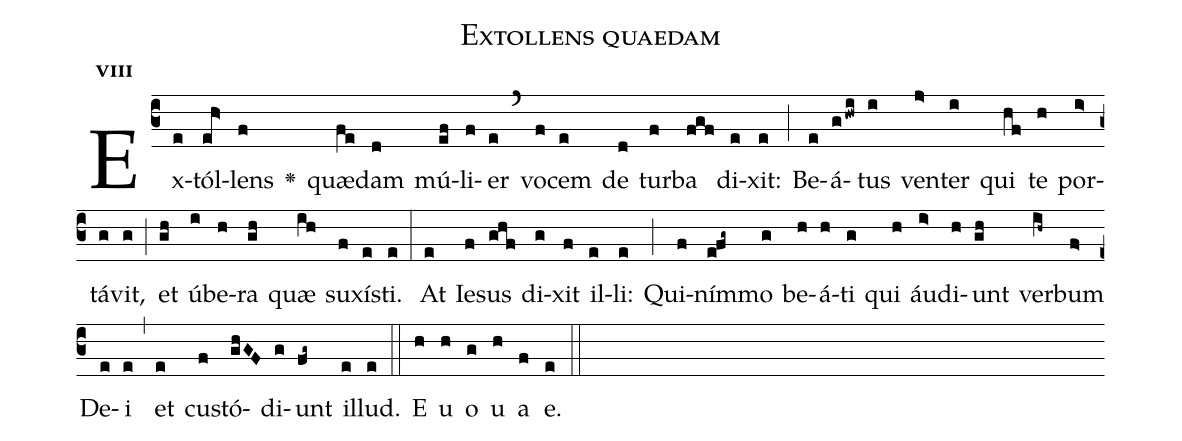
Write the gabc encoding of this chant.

name:Extollens quaedam;
office-part:Antiphona;
mode:8;
%%
initial-style: 1;
name: Extollens quaedam
book: Antiphonae & Responsoria/Tomus II, p. 59;
occasion: Hebdomada III Quadragesimae Feria V;
office-part: Vesperae Ant E;
user-notes: ;
commentary: ;
annotation: 8g;
centering-scheme: english;
fontsize: 12;
font: OFLSortsMillGoudy;
height: 11;
width: 4.5;
%%
(c3)Ex(e)tól(eh>)lens(f) <v>\greheightstar</v>() quæ(fe)dam(d) mú(ef)li(f)er(e) (`) vo(f)cem(e) de(d) tur(f)ba(fgf) di(e)xit:(e) (;) Be(e)á(ghwi)tus(i) ven(j>)ter(i) qui(hf) te(h) por(i>)tá(g)vit,(g) (;) et(gh) ú(i)be(h)ra(gh) quæ(ih) su(f)xí(e)sti.(e) (:) At(e) Ie(f)sus(ghf) di(g)xit(f) il(e)li:(e) (;) Qui(f)ním(efg~)mo(g) be(h)á(h)ti(g) qui(h) áu(i>)di(h)unt(gh) ver(ih~)bum(f>) De(e)i(e) (,) et(e) cu(f)stó(ghGF)di(g)unt(fg~) il(e)lud.(e) (::)
E(h) u(h) o(g) u(h) a(f) e.(e) (::)
